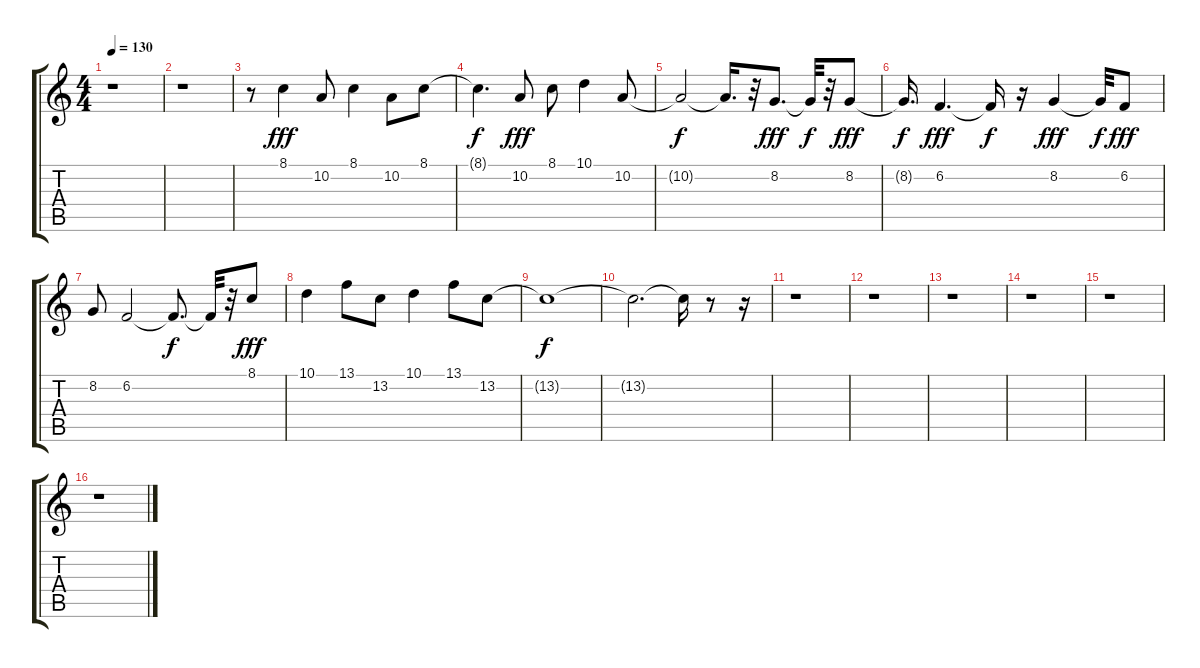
\track "" {instrument tenorsax}
\staff {score tabs}
\tuning (E4 B3 G3 D3 A2 E2) {hide}
\ts (4 4)
\tempo 130
\clef g2
\ks c
r.1{dy fff} |
r.1 |
r.8 8.1.4{volume 16} 10.2.8 8.1.4 10.2.8 8.1.8 |
8.1{t}.4{d dy f} 10.2.8{dy fff} 8.1.8 10.1.4 10.2.8 |
10.2{t}.2{dy f} 10.2{t}.16{d} r.32 8.2.8{d dy fff} 8.2{t}.32{dy f} r.32 8.2.8{dy fff} |
8.2{t}.16{d dy f} 6.2.4{d dy fff} 6.2{t}.16{dy f} r.16 8.2.4{dy fff} 8.2{t}.32{dy f} 6.2.8{dy fff} |
8.2.8 6.2.2 6.2{t}.8{d dy f} 6.2{t}.32 r.32 8.1.8{dy fff} |
10.1.4 13.1.8 13.2.8 10.1.4 13.1.8 13.2.8 |
13.2{t}.1{dy f} |
13.2{t}.2{d} 13.2{t}.16 r.8 r.16 |
r.1 |
r.1 |
r.1 |
r.1 |
r.1 |
r.1
